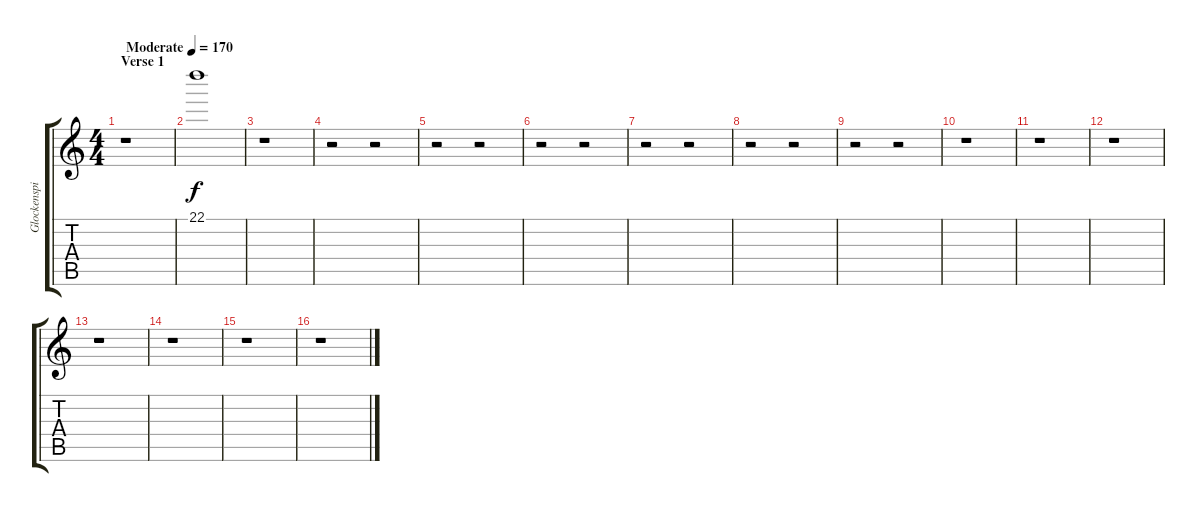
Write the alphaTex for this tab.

\track ("Glockenspiel" "Glockenspi") {instrument glockenspiel}
\staff {score tabs}
\tuning (E5 B4 G4 D4 A3 D3) {hide}
\ts (4 4)
\section ("" "Verse 1")
\tempo (170 "Moderate")
\clef g2
\ks c
r.1{dy f instrument glockenspiel} |
22.1.1 |
r.1 |
r.2 r.2 |
r.2 r.2 |
r.2 r.2 |
r.2 r.2 |
r.2 r.2 |
r.2 r.2 |
r.1 |
r.1 |
r.1 |
r.1 |
r.1 |
r.1 |
r.1
